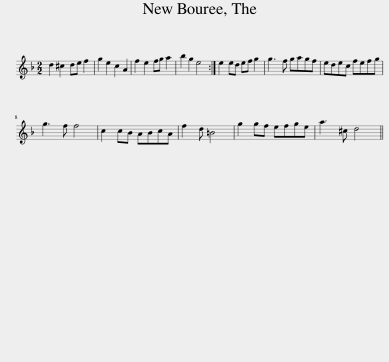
X:1
L:1/8
M:2/2
I:linebreak $
K:Dmin
V:1 treble
V:1
 d2 ^c2 de f2 | g2 e2 c2 A2 | f2 e2 fg a2 | b2 g2 e4 :| e2 ed ef g2 | %5
 g3 f gagf | edec fefg |$ g3 f f4 | c2 cB ABcA | f2 d =B4 | %10
 g2 gf efge | a3 ^c d4 || %12
